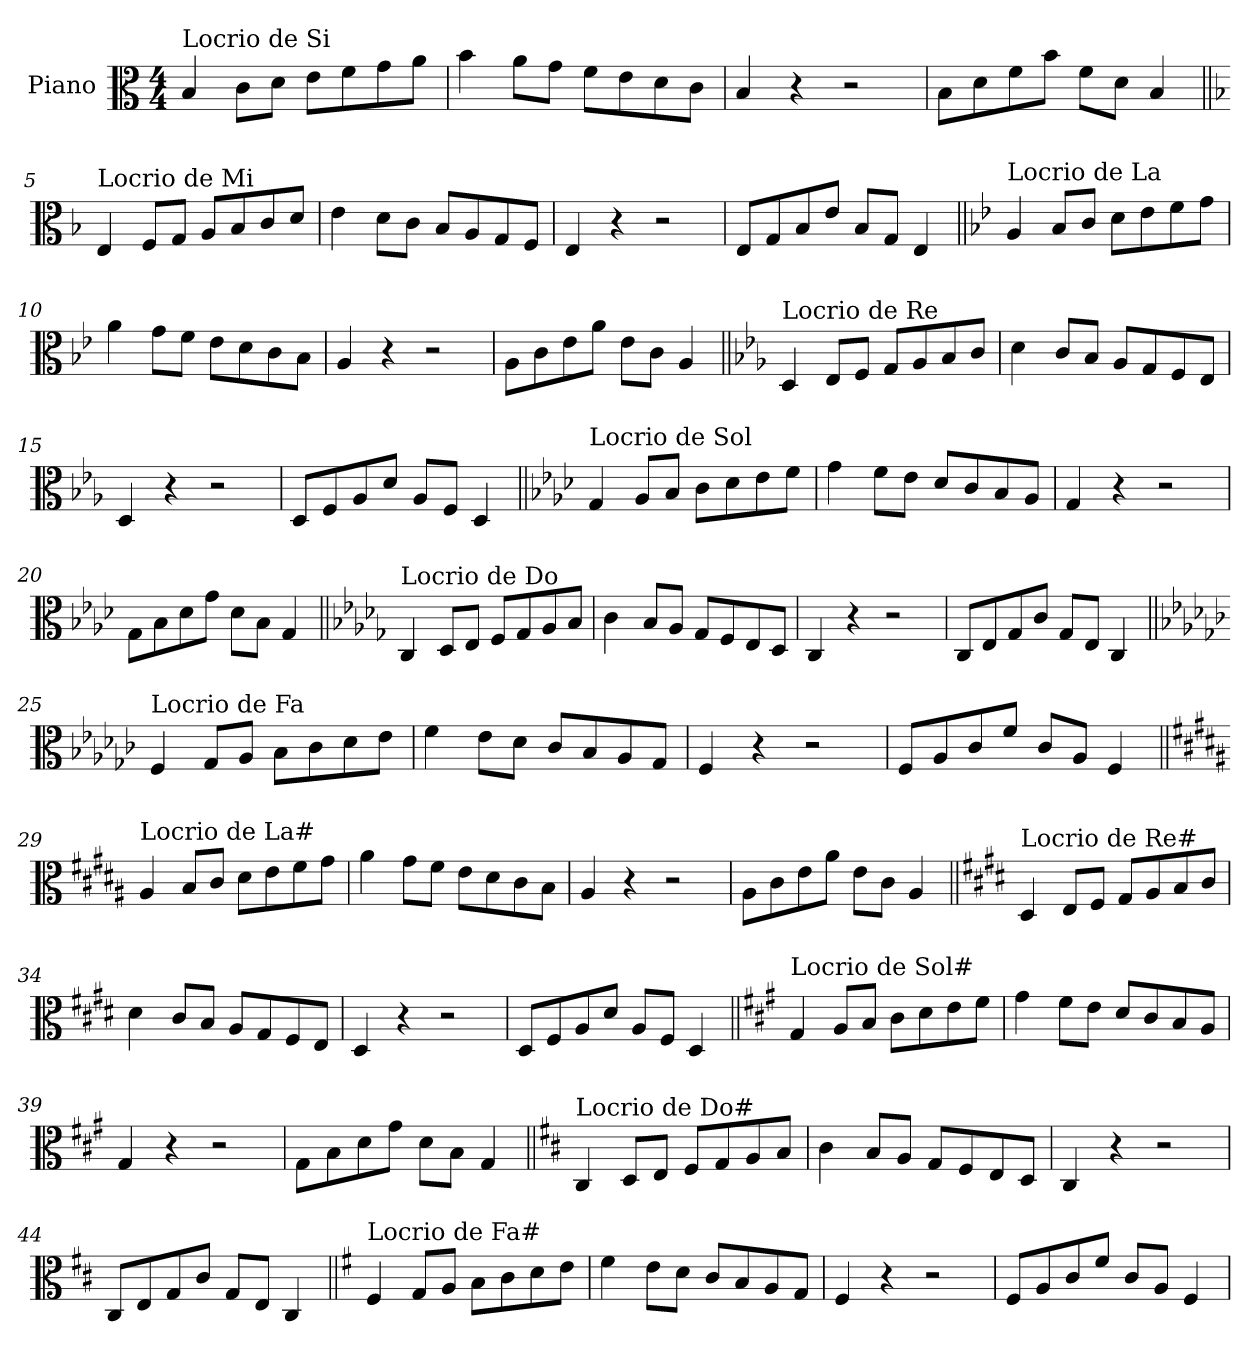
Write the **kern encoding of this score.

**kern
*part1
*staff1
*I"Piano
*I'Pno.
*clefC3
*k[]
*M4/4
=1
!LO:TX:a:t=Locrio de Si
4B/
8c\L
8d\J
8e\L
8f\
8g\
8a\J
=2
4b\
8a\L
8g\J
8f\L
8e\
8d\
8c\J
=3
4B/
4r
2r
=4
8B\L
8d\
8f\
8b\J
8f\L
8d\J
4B/
!!LO:LB:g=z
=5||
*k[b-]
!LO:TX:a:t=Locrio de Mi
4E/
8F/L
8G/J
8A/L
8B-/
8c/
8d/J
=6
4e\
8d\L
8c\J
8B-/L
8A/
8G/
8F/J
=7
4E/
4r
2r
=8
8E/L
8G/
8B-/
8e/J
8B-/L
8G/J
4E/
!!LO:LB:g=z
=9||
*k[b-e-]
!LO:TX:a:t=Locrio de La
4A/
8B-/L
8c/J
8d\L
8e-\
8f\
8g\J
=10
4a\
8g\L
8f\J
8e-\L
8d\
8c\
8B-\J
=11
4A/
4r
2r
=12
8A\L
8c\
8e-\
8a\J
8e-\L
8c\J
4A/
!!LO:LB:g=z
=13||
*k[b-e-a-]
!LO:TX:a:t=Locrio de Re
4D/
8E-/L
8F/J
8G/L
8A-/
8B-/
8c/J
=14
4d\
8c/L
8B-/J
8A-/L
8G/
8F/
8E-/J
=15
4D/
4r
2r
=16
8D/L
8F/
8A-/
8d/J
8A-/L
8F/J
4D/
!!LO:LB:g=z
=17||
*k[b-e-a-d-]
!LO:TX:a:t=Locrio de Sol
4G/
8A-/L
8B-/J
8c\L
8d-\
8e-\
8f\J
=18
4g\
8f\L
8e-\J
8d-/L
8c/
8B-/
8A-/J
=19
4G/
4r
2r
=20
8G\L
8B-\
8d-\
8g\J
8d-\L
8B-\J
4G/
!!LO:LB:g=z
=21||
*k[b-e-a-d-g-]
!LO:TX:a:t=Locrio de Do
4C/
8D-/L
8E-/J
8F/L
8G-/
8A-/
8B-/J
=22
4c\
8B-/L
8A-/J
8G-/L
8F/
8E-/
8D-/J
=23
4C/
4r
2r
=24
8C/L
8E-/
8G-/
8c/J
8G-/L
8E-/J
4C/
!!LO:LB:g=z
=25||
*k[b-e-a-d-g-c-]
!LO:TX:a:t=Locrio de Fa
4F/
8G-/L
8A-/J
8B-\L
8c-\
8d-\
8e-\J
=26
4f\
8e-\L
8d-\J
8c-/L
8B-/
8A-/
8G-/J
=27
4F/
4r
2r
=28
8F/L
8A-/
8c-/
8f/J
8c-/L
8A-/J
4F/
!!LO:LB:g=z
=29||
*k[f#c#g#d#a#]
!LO:TX:a:t=Locrio de La#
4A#/
8B/L
8c#/J
8d#\L
8e\
8f#\
8g#\J
=30
4a#\
8g#\L
8f#\J
8e\L
8d#\
8c#\
8B\J
=31
4A#/
4r
2r
=32
8A#\L
8c#\
8e\
8a#\J
8e\L
8c#\J
4A#/
!!LO:LB:g=z
=33||
*k[f#c#g#d#]
!LO:TX:a:t=Locrio de Re#
4D#/
8E/L
8F#/J
8G#/L
8A/
8B/
8c#/J
=34
4d#\
8c#/L
8B/J
8A/L
8G#/
8F#/
8E/J
=35
4D#/
4r
2r
=36
8D#/L
8F#/
8A/
8d#/J
8A/L
8F#/J
4D#/
!!LO:LB:g=z
=37||
*k[f#c#g#]
!LO:TX:a:t=Locrio de Sol#
4G#/
8A/L
8B/J
8c#\L
8d\
8e\
8f#\J
=38
4g#\
8f#\L
8e\J
8d/L
8c#/
8B/
8A/J
=39
4G#/
4r
2r
=40
8G#\L
8B\
8d\
8g#\J
8d\L
8B\J
4G#/
!!LO:LB:g=z
=41||
*k[f#c#]
!LO:TX:a:t=Locrio de Do#
4C#/
8D/L
8E/J
8F#/L
8G/
8A/
8B/J
=42
4c#\
8B/L
8A/J
8G/L
8F#/
8E/
8D/J
=43
4C#/
4r
2r
=44
8C#/L
8E/
8G/
8c#/J
8G/L
8E/J
4C#/
!!LO:LB:g=z
=45||
*k[f#]
!LO:TX:a:t=Locrio de Fa#
4F#/
8G/L
8A/J
8B\L
8c\
8d\
8e\J
=46
4f#\
8e\L
8d\J
8c/L
8B/
8A/
8G/J
=47
4F#/
4r
2r
=48
8F#/L
8A/
8c/
8f#/J
8c/L
8A/J
4F#/
=
*-
